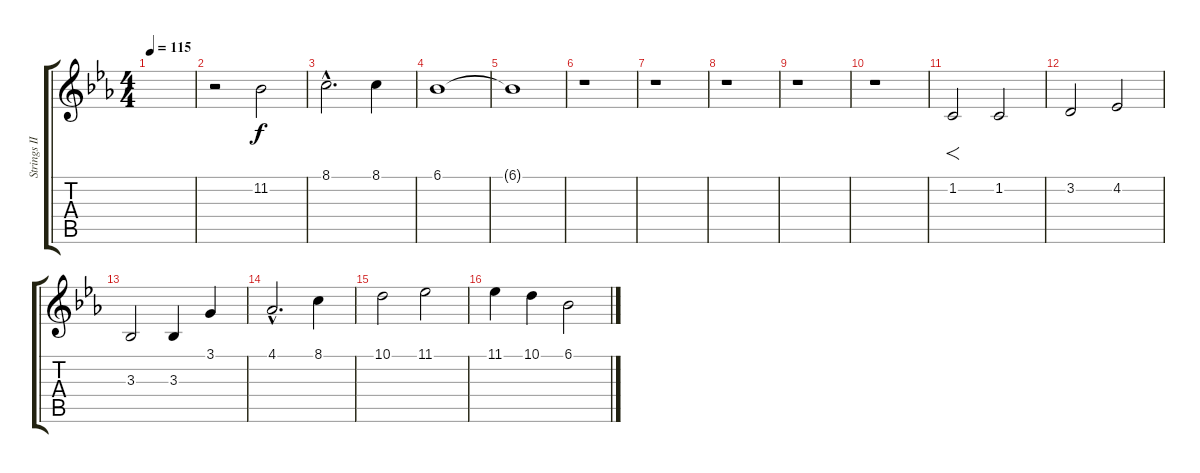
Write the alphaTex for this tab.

\track ("Strings II" "Strings II") {instrument stringensemble1}
\staff {score tabs}
\tuning (E4 B3 G3 D3 A2 E2) {hide}
\ts (4 4)
\tempo 115
\clef g2
\ks eb
|
r.2 11.2.2 |
8.1{hac}.2{d} 8.1.4 |
6.1.1{volume 7} |
6.1{t}.1 |
r.1 |
r.1{volume 14} |
r.1 |
r.1 |
r.1 |
1.2.2{f} 1.2.2 |
3.2.2 4.2.2 |
3.3.2 3.3.4 3.1.4 |
4.1{hac}.2{d} 8.1.4 |
10.1.2 11.1.2 |
11.1.4 10.1.4 6.1.2
